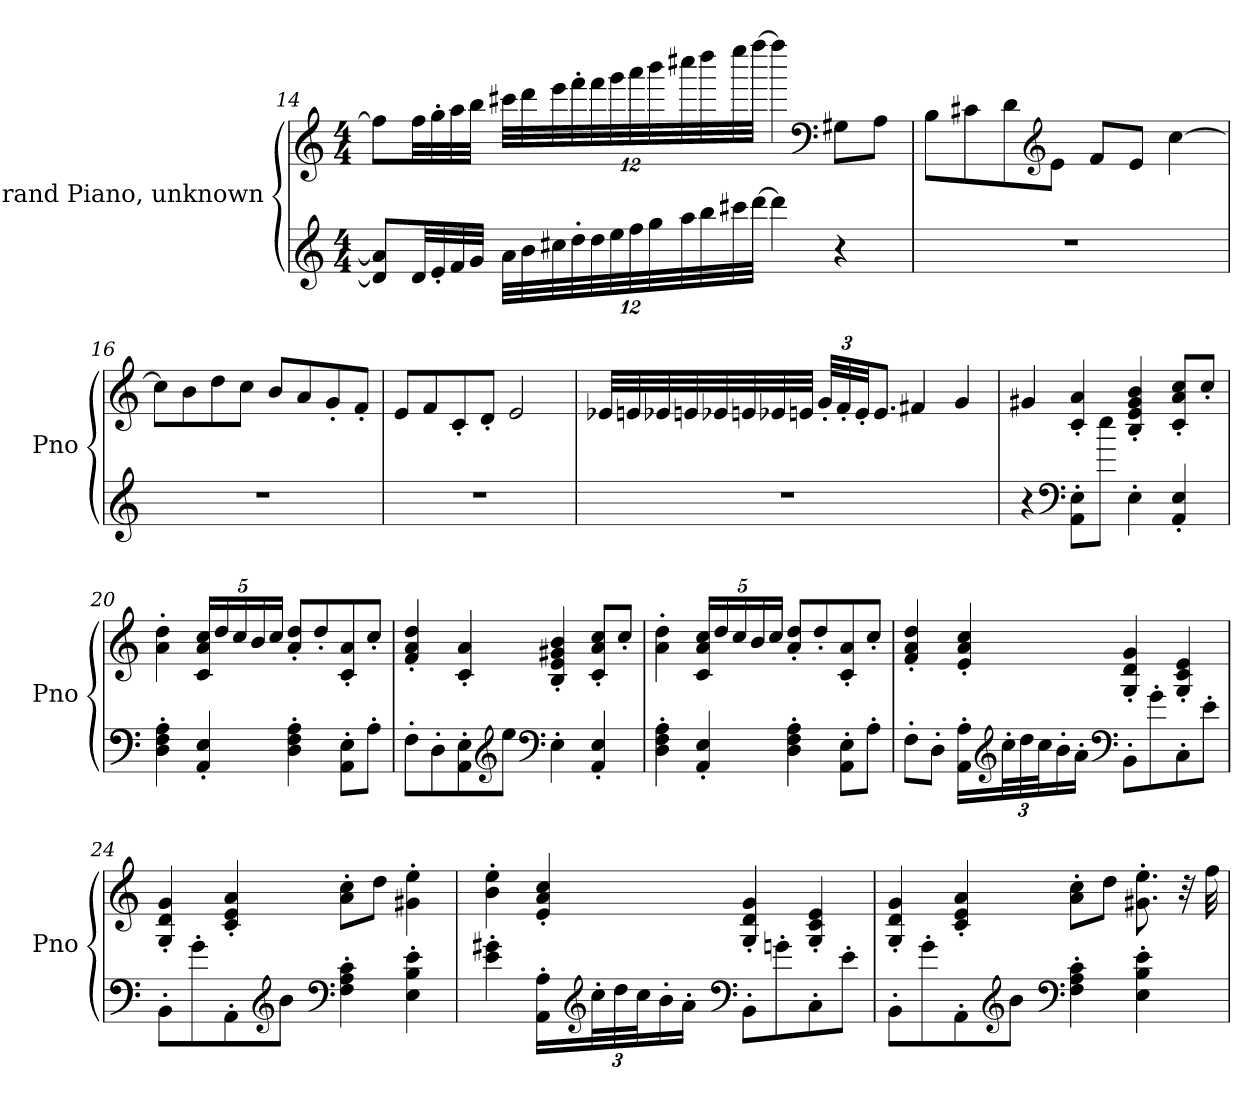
**kern	**kern
*part1	*part1
*staff2	*staff1
*I"Grand Piano, unknown	*
*I'Pno	*
!!LO:PB:g=z
*clefG2	*clefG2
*k[]	*k[]
*M4/4	*M4/4
=14	=14
8d/] 8a/]L	8ff\L]
32d/LL	32ff\LL
32e'/	32gg'\
32f/	32aa\
32g/JJJ	32bb\JJJ
*Xbrackettup	*Xbrackettup
48a\LLL	48ccc#X\LLL
48b\	48ddd\
48cc#X\	48eee\
48dd'\	48fff'\
48dd\	48fff\
48ee\	48ggg\
48ff\	48aaa\
48gg\	48bbb\
48aa\	48cccc#X\
48bb\	48dddd\
48ccc#X\	48eeee\
[48ddd\JJJ	[48ffff\JJJ
4ddd\]	4ffff\]
*	*clefF4
4r	8G#X\L
.	8A\J
=15	=15
1r	8B\L
.	8c#X\
.	8d\
*	*clefG2
.	8e\J
.	8f/L
.	8e/J
.	[4cc\
=16	=16
1r	8cc\L]
.	8b\
.	8dd\
.	8cc\J
.	8b/L
.	8a/
.	8g'/
.	8f'/J
!!LO:LB:g=z
=17	=17
1r	8e/L
.	8f/
.	8c'/
.	8d'/J
.	2e/
=18	=18
1r	32e-X/LLL
.	32en/
.	32e-X/
.	32en/
.	32e-X/
.	32en/
.	32e-X/
.	32en/JJJ
.	48g'/LLL
.	48f'/
.	48e'/JJ
.	8.e/J
.	4f#X/
.	4g/
=19	=19
4r	4g#X/
*clefF4	*
8AA\' 8E\'L	4c/' 4a/'
8ee\J	.
4E'\	4B/' 4e/' 4g#/' 4b/'
4AA/' 4E/'	8c/' 8a/' 8cc/'L
.	8cc'/J
=20	=20
4D\' 4F\' 4A\'	4a\' 4dd\'
4AA/' 4E/'	20c/ 20a/ 20cc/LL
.	20dd/
.	20cc/
.	20b/
.	20cc/JJ
4D\' 4F\' 4A\'	8a/' 8dd/'L
.	8dd'/
8AA\' 8E\'L	8c/' 8a/'
8A'\J	8cc'/J
!!LO:LB:g=z
=21	=21
8F'\L	4f/' 4a/' 4dd/'
8D'\	.
8AA\' 8E\'	4c/' 4a/'
*clefG2	*
8ee\J	.
*clefF4	*
4E'\	4B/' 4e/' 4g#X/' 4b/'
4AA/' 4E/'	8c/' 8a/' 8cc/'L
.	8cc'/J
=22	=22
4D\' 4F\' 4A\'	4a\' 4dd\'
4AA/' 4E/'	20c/ 20a/ 20cc/LL
.	20dd/
.	20cc/
.	20b/
.	20cc/JJ
4D\' 4F\' 4A\'	8a/' 8dd/'L
.	8dd'/
8AA\' 8E\'L	8c/' 8a/'
8A'\J	8cc'/J
=23	=23
8F'\L	4f/' 4a/' 4dd/'
8D'\J	.
16AA\' 16A\'LL	4e/' 4a/' 4cc/'
*clefG2	*
48cc'\L	.
48dd\	.
48cc\J	.
16b'\	.
16a'\JJ	.
*clefF4	*
8BB'\L	4G/' 4d/' 4g/'
8g'\	.
8C'\	4G/' 4c/' 4e/'
8e'\J	.
!!LO:LB:g=z
=24	=24
8BB'\L	4G/' 4d/' 4g/'
8g'\	.
8AA'\	4c/' 4e/' 4a/'
*clefG2	*
8b\J	.
*clefF4	*
4F\' 4A\' 4c\'	8a\' 8cc\'L
.	8dd\J
4E\' 4B\' 4e\'	4g#X\' 4ee\'
=25	=25
4e\' 4g#X\'	4b\' 4ee\'
16AA\' 16A\'LL	4e/' 4a/' 4cc/'
*clefG2	*
48cc'\L	.
48dd\	.
48cc\J	.
16b'\	.
16a'\JJ	.
*clefF4	*
8BB'\L	4G/' 4d/' 4g/'
8gn'\	.
8C'\	4G/' 4c/' 4e/'
8e'\J	.
=26	=26
8BB'\L	4G/' 4d/' 4g/'
8g'\	.
8AA'\	4c/' 4e/' 4a/'
*clefG2	*
8b\J	.
*clefF4	*
4F\' 4A\' 4c\'	8a\' 8cc\'L
.	8dd\J
4E\' 4B\' 4e\'	8.g#X\' 8.ee\'
.	32r
.	32ff\
=	=
*-	*-
